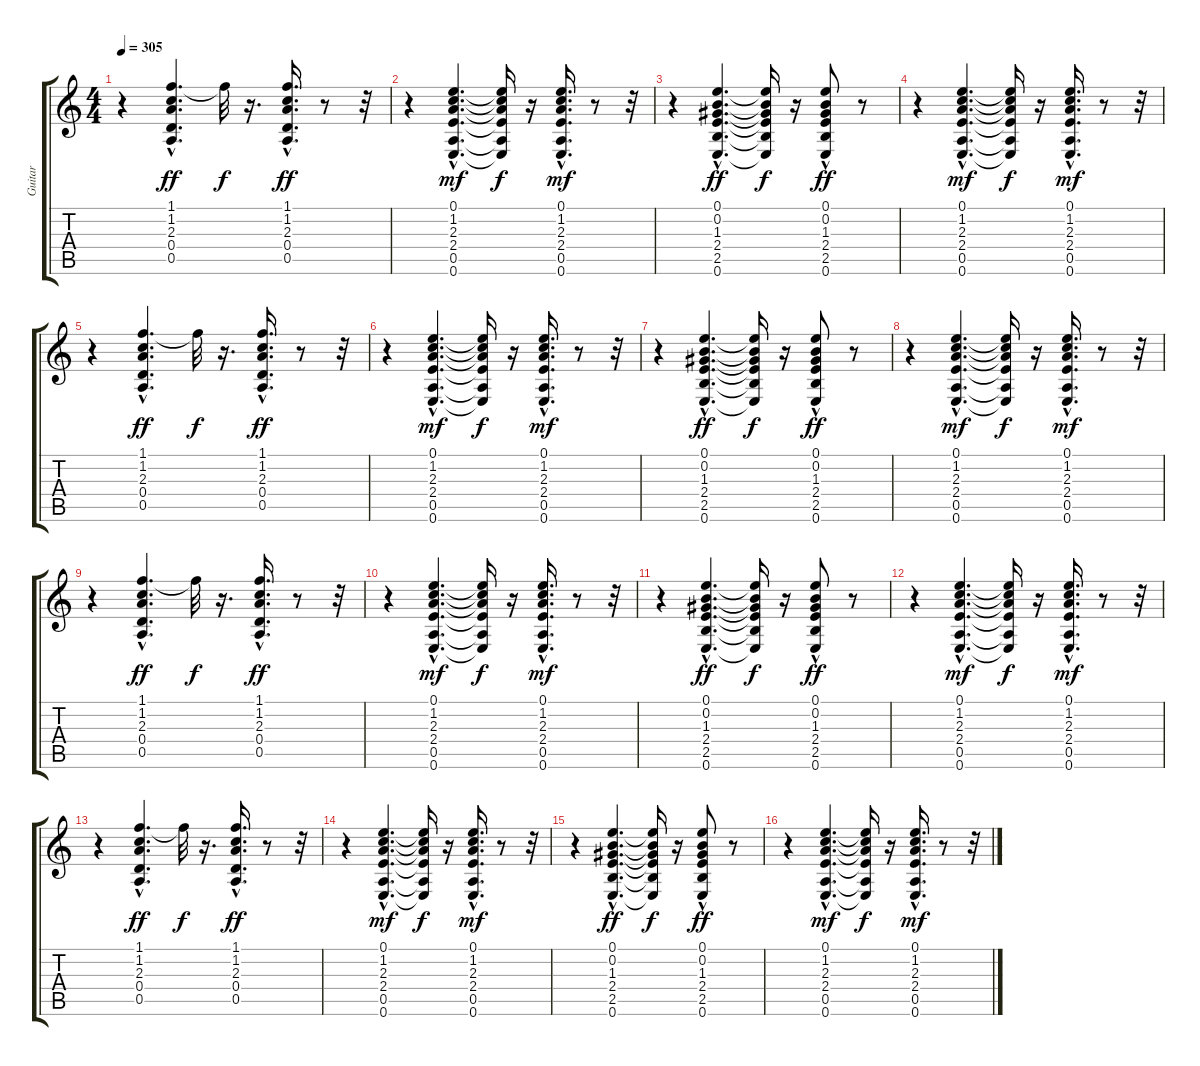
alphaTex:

\track ("Guitar" "Guitar") {instrument acousticguitarnylon}
\staff {score tabs}
\tuning (E4 B3 G3 D3 A2 E2) {hide}
\ts (4 4)
\tempo 305
\clef g2
\ks c
r.4{dy mf} (1.1{hac} 1.2{hac} 2.3{hac} 0.4{hac} 0.5{hac}).4{d dy ff} 1.1{t}.32{dy f} r.16{d} (1.1 1.2 2.3 0.4{hac} 0.5{hac}).16{d dy ff} r.8 r.32 |
r.4 (0.1{hac} 1.2{hac} 2.3{hac} 2.4{hac} 0.5{hac} 0.6{hac}).4{d dy mf} (0.1{t} 1.2{t} 2.3{t} 2.4{t} 0.5{t} 0.6{t}).16{dy f} r.16 (0.1{hac} 1.2 2.3 2.4{hac} 0.5{hac} 0.6{hac}).16{d dy mf} r.8 r.32 |
r.4 (0.1{hac} 0.2{hac} 1.3{hac} 2.4{hac} 2.5{hac} 0.6{hac}).4{d dy ff} (0.1{t} 0.2{t} 1.3{t} 2.4{t} 2.5{t} 0.6{t}).16{dy f} r.16 (0.1{hac} 0.2 1.3 2.4{hac} 2.5 0.6{hac}).8{dy ff} r.8 |
r.4 (0.1{hac} 1.2{hac} 2.3{hac} 2.4{hac} 0.5{hac} 0.6{hac}).4{d dy mf} (0.1{t} 1.2{t} 2.3{t} 2.4{t} 0.5{t} 0.6{t}).16{dy f} r.16 (0.1{hac} 1.2 2.3 2.4{hac} 0.5{hac} 0.6{hac}).16{d dy mf} r.8 r.32 |
r.4 (1.1{hac} 1.2{hac} 2.3{hac} 0.4{hac} 0.5{hac}).4{d dy ff} 1.1{t}.32{dy f} r.16{d} (1.1 1.2 2.3 0.4{hac} 0.5{hac}).16{d dy ff} r.8 r.32 |
r.4 (0.1{hac} 1.2{hac} 2.3{hac} 2.4{hac} 0.5{hac} 0.6{hac}).4{d dy mf} (0.1{t} 1.2{t} 2.3{t} 2.4{t} 0.5{t} 0.6{t}).16{dy f} r.16 (0.1{hac} 1.2 2.3 2.4{hac} 0.5{hac} 0.6{hac}).16{d dy mf} r.8 r.32 |
r.4 (0.1{hac} 0.2{hac} 1.3{hac} 2.4{hac} 2.5{hac} 0.6{hac}).4{d dy ff} (0.1{t} 0.2{t} 1.3{t} 2.4{t} 2.5{t} 0.6{t}).16{dy f} r.16 (0.1{hac} 0.2 1.3 2.4{hac} 2.5 0.6{hac}).8{dy ff} r.8 |
r.4 (0.1{hac} 1.2{hac} 2.3{hac} 2.4{hac} 0.5{hac} 0.6{hac}).4{d dy mf} (0.1{t} 1.2{t} 2.3{t} 2.4{t} 0.5{t} 0.6{t}).16{dy f} r.16 (0.1{hac} 1.2 2.3 2.4{hac} 0.5{hac} 0.6{hac}).16{d dy mf} r.8 r.32 |
r.4 (1.1{hac} 1.2{hac} 2.3{hac} 0.4{hac} 0.5{hac}).4{d dy ff} 1.1{t}.32{dy f} r.16{d} (1.1 1.2 2.3 0.4{hac} 0.5{hac}).16{d dy ff} r.8 r.32 |
r.4 (0.1{hac} 1.2{hac} 2.3{hac} 2.4{hac} 0.5{hac} 0.6{hac}).4{d dy mf} (0.1{t} 1.2{t} 2.3{t} 2.4{t} 0.5{t} 0.6{t}).16{dy f} r.16 (0.1{hac} 1.2 2.3 2.4{hac} 0.5{hac} 0.6{hac}).16{d dy mf} r.8 r.32 |
r.4 (0.1{hac} 0.2{hac} 1.3{hac} 2.4{hac} 2.5{hac} 0.6{hac}).4{d dy ff} (0.1{t} 0.2{t} 1.3{t} 2.4{t} 2.5{t} 0.6{t}).16{dy f} r.16 (0.1{hac} 0.2 1.3 2.4{hac} 2.5 0.6{hac}).8{dy ff} r.8 |
r.4 (0.1{hac} 1.2{hac} 2.3{hac} 2.4{hac} 0.5{hac} 0.6{hac}).4{d dy mf} (0.1{t} 1.2{t} 2.3{t} 2.4{t} 0.5{t} 0.6{t}).16{dy f} r.16 (0.1{hac} 1.2 2.3 2.4{hac} 0.5{hac} 0.6{hac}).16{d dy mf} r.8 r.32 |
r.4 (1.1{hac} 1.2{hac} 2.3{hac} 0.4{hac} 0.5{hac}).4{d dy ff} 1.1{t}.32{dy f} r.16{d} (1.1 1.2 2.3 0.4{hac} 0.5{hac}).16{d dy ff} r.8 r.32 |
r.4 (0.1{hac} 1.2{hac} 2.3{hac} 2.4{hac} 0.5{hac} 0.6{hac}).4{d dy mf} (0.1{t} 1.2{t} 2.3{t} 2.4{t} 0.5{t} 0.6{t}).16{dy f} r.16 (0.1{hac} 1.2 2.3 2.4{hac} 0.5{hac} 0.6{hac}).16{d dy mf} r.8 r.32 |
r.4 (0.1{hac} 0.2{hac} 1.3{hac} 2.4{hac} 2.5{hac} 0.6{hac}).4{d dy ff} (0.1{t} 0.2{t} 1.3{t} 2.4{t} 2.5{t} 0.6{t}).16{dy f} r.16 (0.1{hac} 0.2 1.3 2.4{hac} 2.5 0.6{hac}).8{dy ff} r.8 |
r.4 (0.1{hac} 1.2{hac} 2.3{hac} 2.4{hac} 0.5{hac} 0.6{hac}).4{d dy mf} (0.1{t} 1.2{t} 2.3{t} 2.4{t} 0.5{t} 0.6{t}).16{dy f} r.16 (0.1{hac} 1.2 2.3 2.4{hac} 0.5{hac} 0.6{hac}).16{d dy mf} r.8 r.32
